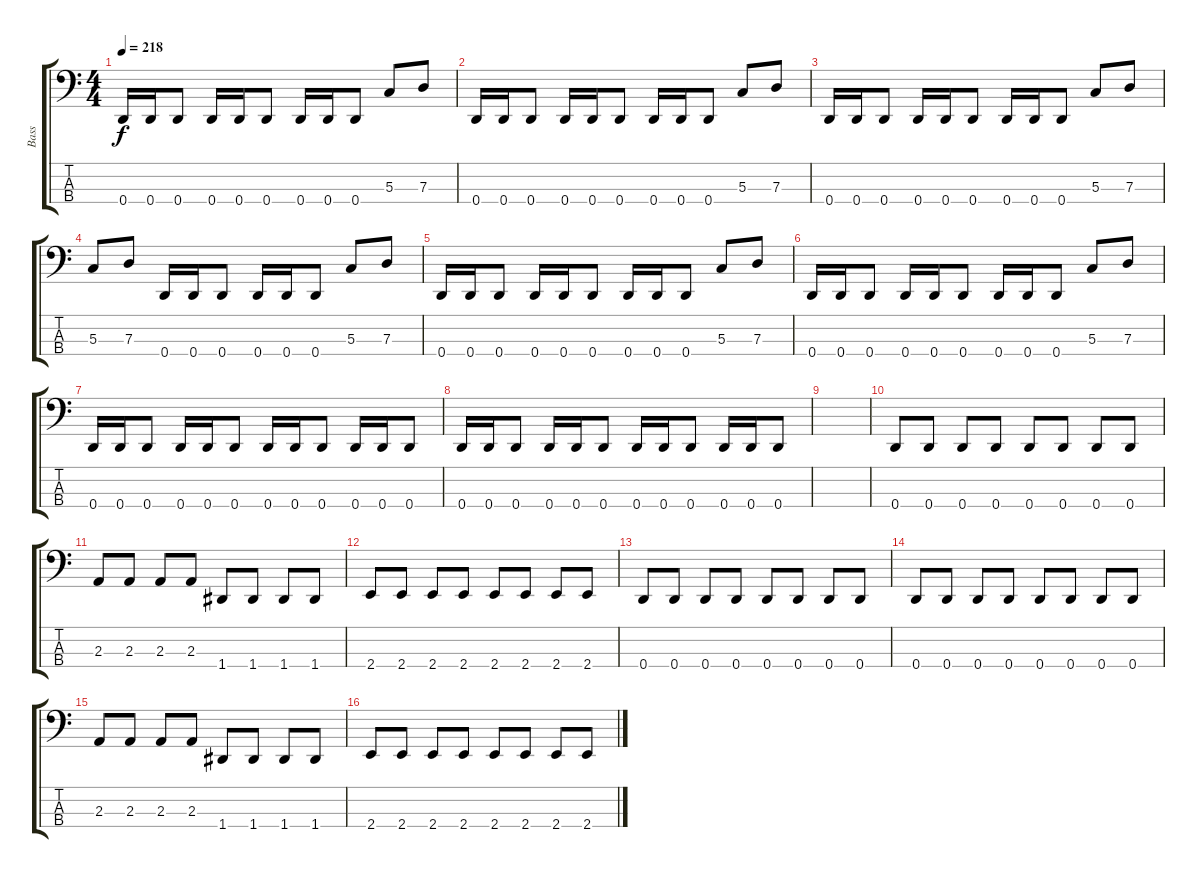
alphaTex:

\track ("Bass" "Bass") {instrument electricbasspick}
\staff {score tabs}
\tuning (F2 C2 G1 D1) {hide}
\ts (4 4)
\tempo 218
\clef f4
\ks c
0.4.16{dy f} 0.4.16 0.4.8 0.4.16 0.4.16 0.4.8 0.4.16 0.4.16 0.4.8 5.3.8 7.3.8 |
0.4.16 0.4.16 0.4.8 0.4.16 0.4.16 0.4.8 0.4.16 0.4.16 0.4.8 5.3.8 7.3.8 |
0.4.16 0.4.16 0.4.8 0.4.16 0.4.16 0.4.8 0.4.16 0.4.16 0.4.8 5.3.8 7.3.8 |
5.3.8 7.3.8 0.4.16 0.4.16 0.4.8 0.4.16 0.4.16 0.4.8 5.3.8 7.3.8 |
0.4.16 0.4.16 0.4.8 0.4.16 0.4.16 0.4.8 0.4.16 0.4.16 0.4.8 5.3.8 7.3.8 |
0.4.16 0.4.16 0.4.8 0.4.16 0.4.16 0.4.8 0.4.16 0.4.16 0.4.8 5.3.8 7.3.8 |
0.4.16 0.4.16 0.4.8 0.4.16 0.4.16 0.4.8 0.4.16 0.4.16 0.4.8 0.4.16 0.4.16 0.4.8 |
0.4.16 0.4.16 0.4.8 0.4.16 0.4.16 0.4.8 0.4.16 0.4.16 0.4.8 0.4.16 0.4.16 0.4.8 |
|
0.4.8 0.4.8 0.4.8 0.4.8 0.4.8 0.4.8 0.4.8 0.4.8 |
2.3.8 2.3.8 2.3.8 2.3.8 1.4.8 1.4.8 1.4.8 1.4.8 |
2.4.8 2.4.8 2.4.8 2.4.8 2.4.8 2.4.8 2.4.8 2.4.8 |
0.4.8 0.4.8 0.4.8 0.4.8 0.4.8 0.4.8 0.4.8 0.4.8 |
0.4.8 0.4.8 0.4.8 0.4.8 0.4.8 0.4.8 0.4.8 0.4.8 |
2.3.8 2.3.8 2.3.8 2.3.8 1.4.8 1.4.8 1.4.8 1.4.8 |
2.4.8 2.4.8 2.4.8 2.4.8 2.4.8 2.4.8 2.4.8 2.4.8
